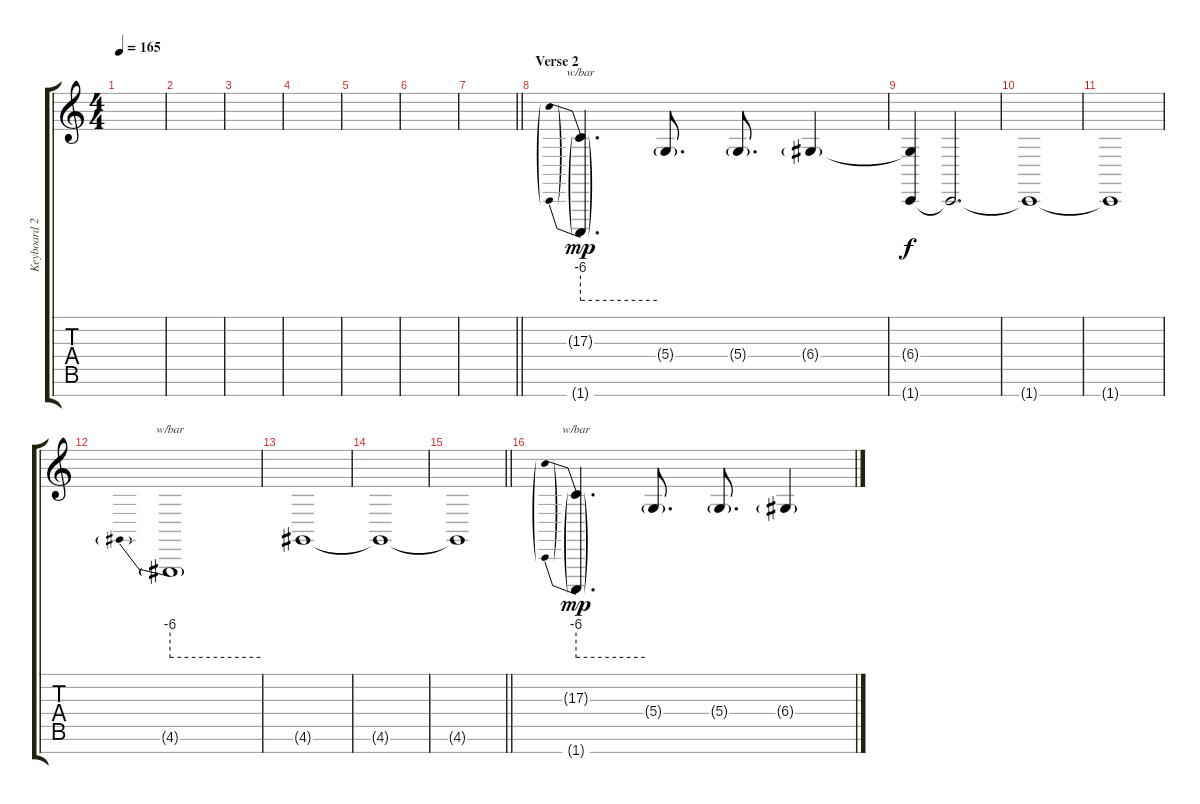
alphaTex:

\track ("Keyboard 2" "Keyboard 2") {instrument brightacousticpiano}
\staff {score tabs}
\tuning (E4 B3 G3 D3 A2 E2 B1) {hide}
\ts (4 4)
\tempo 165
\clef g2
\ks c
|
|
|
|
|
|
\barLineRight lightlight
|
\section ("" "Verse 2")
(17.3{g} 1.7{g}).4{d tbe (predive default 0 -24 60 -24) dy mp instrument lead2sawtooth} 5.4{g}.8{d} 5.4{g}.8{d} 6.4{g}.4 |
(6.4{t} 1.7{t}).4{dy f} 1.7{t}.2{d} |
1.7{t}.1 |
1.7{t}.1 |
4.6{g}.1{tbe (predive default 0 -24 60 -24)} |
4.6{t}.1 |
4.6{t}.1 |
\barLineRight lightlight
4.6{t}.1 |
(17.3{g} 1.7{g}).4{d tbe (predive default 0 -24 60 -24) dy mp} 5.4{g}.8{d} 5.4{g}.8{d} 6.4{g}.4
